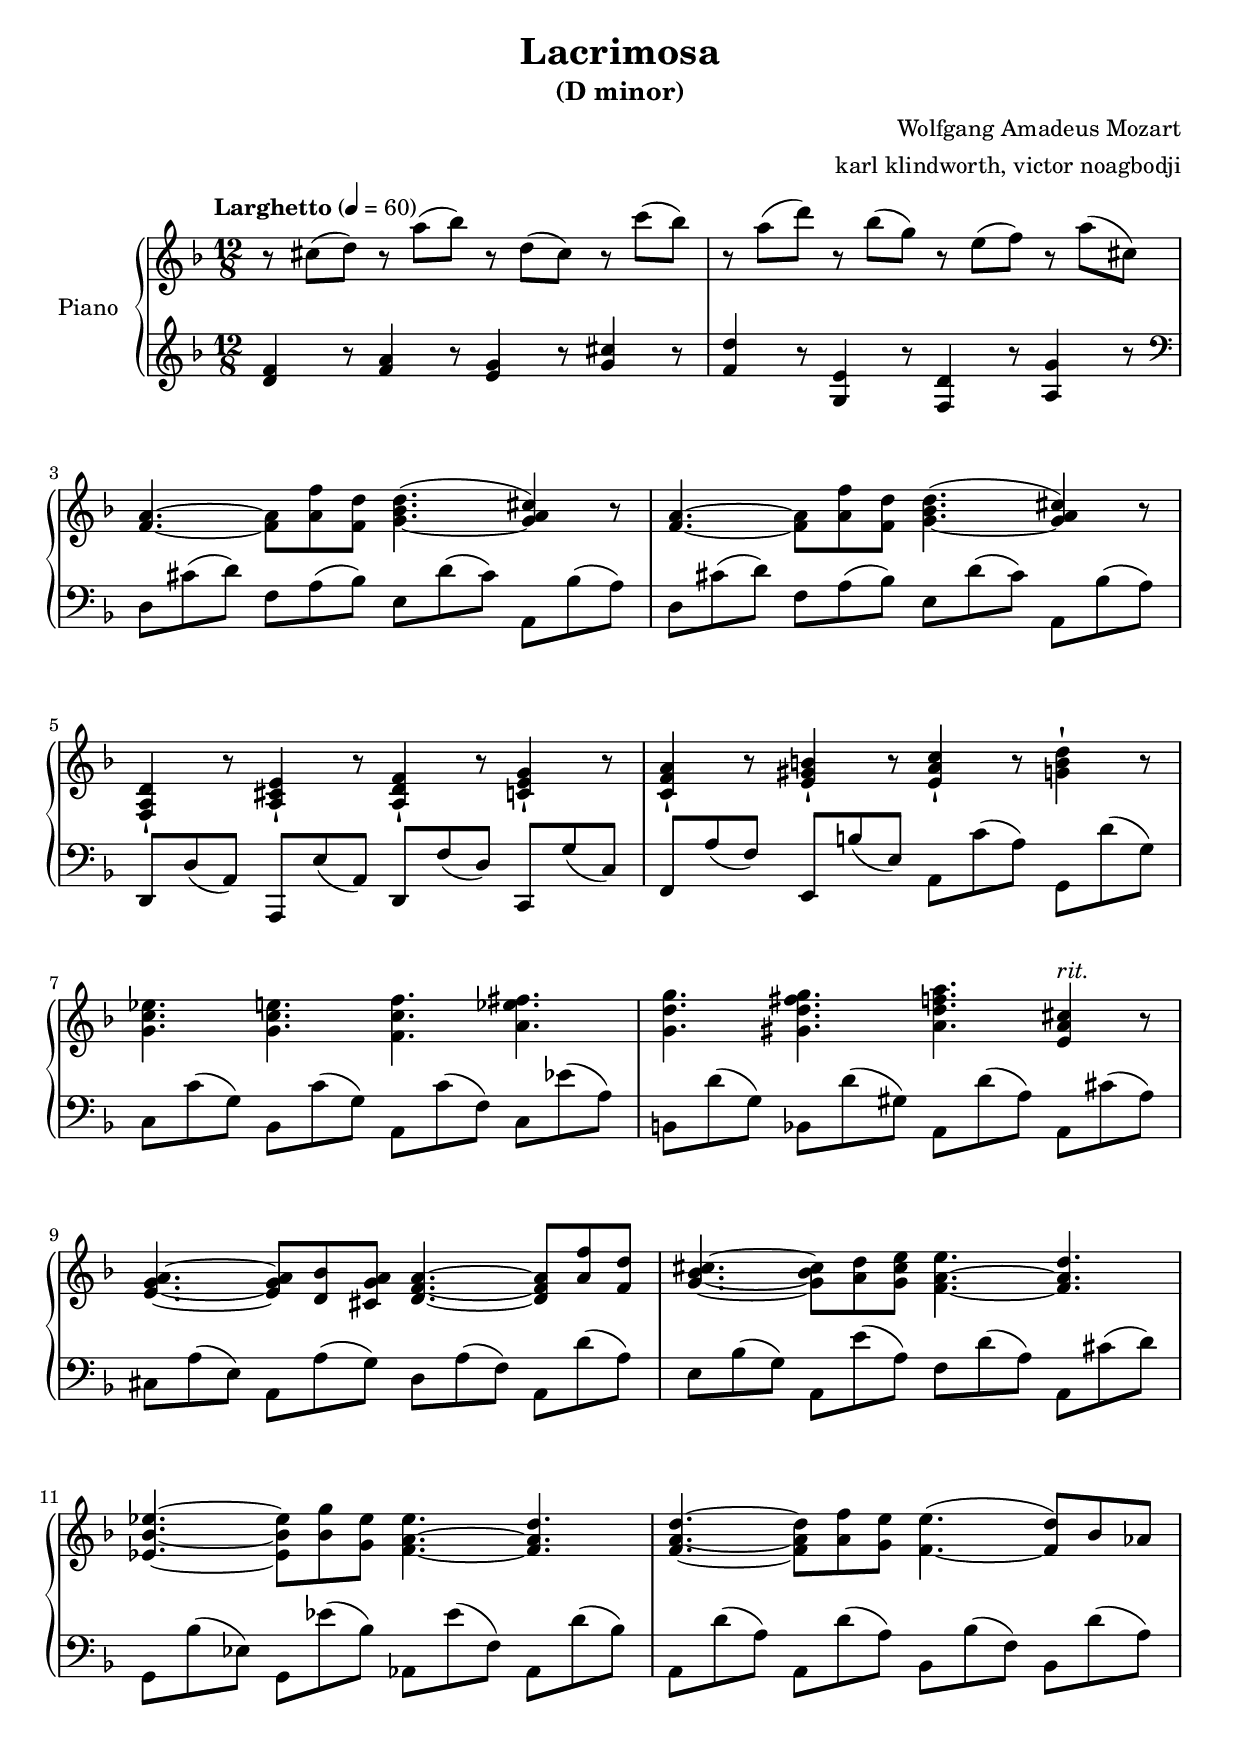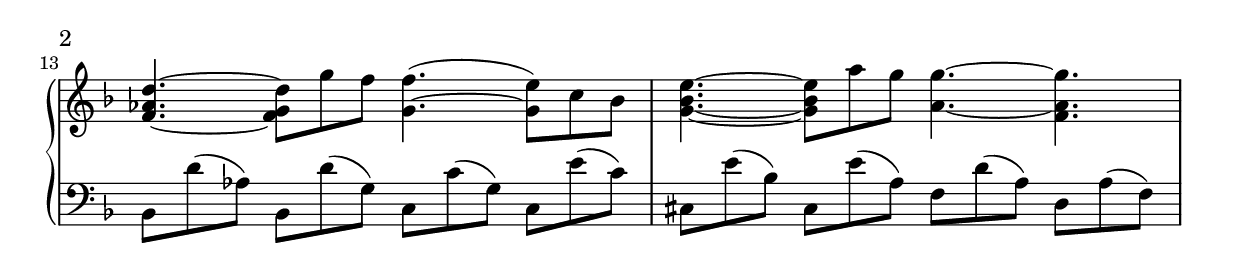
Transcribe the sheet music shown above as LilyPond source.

% NOTE(victor): macOS builds are sort of old
% \version "2.22.0"
\version "2.20.0"

\header {
  title = "Lacrimosa"
  subtitle = "(D minor)"
  composer = "Wolfgang Amadeus Mozart"
  arranger = "karl klindworth, victor noagbodji"
  % Remove default LilyPond tagline
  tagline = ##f
}

global = {
  \key d \minor
  \numericTimeSignature
  \time 12/8
  \tempo "Larghetto" 4 = 60
}


right = \relative c'' {
  \global

  % NOTE(victor): right hand - mesures 1 - 2
  
  % NOTE(victor): Lilypond is more precise in their definition 
  % of ties v. slurs
  % Ties in lilypond are between same pitches and slurs can go
  % between notes of different pitches
  
  r8 cis8( d8) r8 a'8( bes8) r8 d,8( cis8) r8 c'8( bes8) 
  r8 a8( d8) r8 bes8( g8) r8 e8( f8) r8 a8( cis,8)

  \break

  % NOTE(victor): right hand - mesures 3 - 4

  <f, a>4.~ <f a>8 <a f'>8 <f d'>8 <g bes d>4.~( <g a cis>4) r8
  <f a>4.~ <f a>8 <a f'>8 <f d'>8 <g bes d>4.~( <g a cis>4) r8

  \break
  
  % NOTE(victor): right hand - mesures 5 - 6
  
  % NOTE(victor): Note the staccatissimo sign -!

  <f, a d>4-! r8 <a cis e>4-! r8 <a d f>4-! r8 <c e g>4-! r8
  <c f a>4-! r8 <e gis b>4-! r8 <e a c>4-! r8 <g b d>4-! r8

  \break

  % NOTE(victor): right hand - mesures 7 - 8

  <g c ees>4. <g c e>4. <f c' f>4. <a ees' fis>4.
  <g d' g>4. <gis d' fis g>4. <a d f a>4. <e a cis>4^\markup{\italic rit.} r8

  \break

  % NOTE(victor): right hand - mesures 9 - 10

  <e g a>4.~ <e g a>8 <d bes'>8 <cis g' a>8 <d f a>4.~ <d f a>8 <a' f'>8 <f d'>8
  <g bes cis>4.~ <g bes cis>8 <a d>8 <g cis e>8 <f a e'>4.~ <f a d>4.

  \break

  % NOTE(victor): right hand - mesures 11 - 12

  <ees bes' ees>4.~ <ees bes' ees>8 <bes' g'>8 <g ees'>8 <f a ees'>4.~ <f a d>4.
  <f a d>4.~ <f a d>8 <a f'>8 <g e'>8 <f e'>4.~( <f d'>8) bes8 aes8

  \break

  % NOTE(victor): right hand - mesures 13 - 14

  <f aes d>4.~ <f g d'>8 g'8 f8 <g, f'>4.~( <g e'>8) c8 bes8
  <g bes e>4.~ <g bes e>8 a'8 g8 <a, g'>4.~ <f a g'>4.

}

left = \relative c, {
  \global

  % NOTE(victor): left hand - mesures 1 - 2

  <d'' f>4 r8 <f a>4 r8 <e g>4 r8 <g cis>4 r8  
  <f d'>4 r8 <g, e'>4 r8 <f d'>4 r8 <a g'>4 r8

  \break

  % NOTE(victor): Left hand starts in the treble clef before moving to the bass
  \clef bass 

  % NOTE(victor): right hand - mesures 3 - 4

  d,8 cis'8( d8) f,8 a8( bes8) e,8 d'8( cis8) a,8 bes'8( a8)
  d,8 cis'8( d8) f,8 a8( bes8) e,8 d'8( cis8) a,8 bes'8( a8)

  % NOTE(victor): right hand - mesures 5 - 6

  d,,8 d'8( a8) a,8 e''8( a,8) d,8 f'8( d8) c,8 g''8( c,8)
  f,8 a'8( f8) e,8 b''8( e,8) a,8 c'8( a8) g,8 d''8( g,8)

  \break

  % NOTE(victor): right hand - mesures 7 - 8
  
  c,8 c'8( g8) bes,8 c'8( g8) a,8 c'8( f,8) c8 es'8( a,8)
  b,8 d'8( g,8) bes,8 d'8( gis,8) a,8 d'8( a8) a,8 cis'8( a8)

  \break

  % NOTE(victor): right hand - mesures 9 - 10

  cis,8 a'8( e8) a,8 a'8( g8) d8 a'8( f8) a,8 d'8( a8)
  e8 bes'8( g8) a,8 e''8( a,8) f8 d'8( a8) a,8 cis'8( d8)

  \break

  % NOTE(victor): right hand - mesures 11 - 12

  g,,8 bes'8( ees,8) g,8 ees''8( bes8) aes,8 ees''8( f,8) aes,8 d'8( bes8)
  a,8 d'8( a8) a,8 d'8( a8) bes,8 bes'8( f8) bes,8 d'8( a8)

  \break

  % NOTE(victor): right hand - mesures 13 - 14

  bes,8 d'8( aes8) bes,8 d'8( g,8) c,8 c'8( g8) c,8 e'8( c8)
  cis,8 e'8( bes8) cis,8 e'8( a,8) f8 d'8( a8) d,8 a'8( f8)

}

\score { 
  \new PianoStaff \with { instrumentName = "Piano" } <<
    \new Staff {
      \right
    }
    \new Staff {
      \left 
    }
  >>
  
  \layout { }
  
  % NOTE(victor): midi output might not work everywhere
  \midi { }
}
